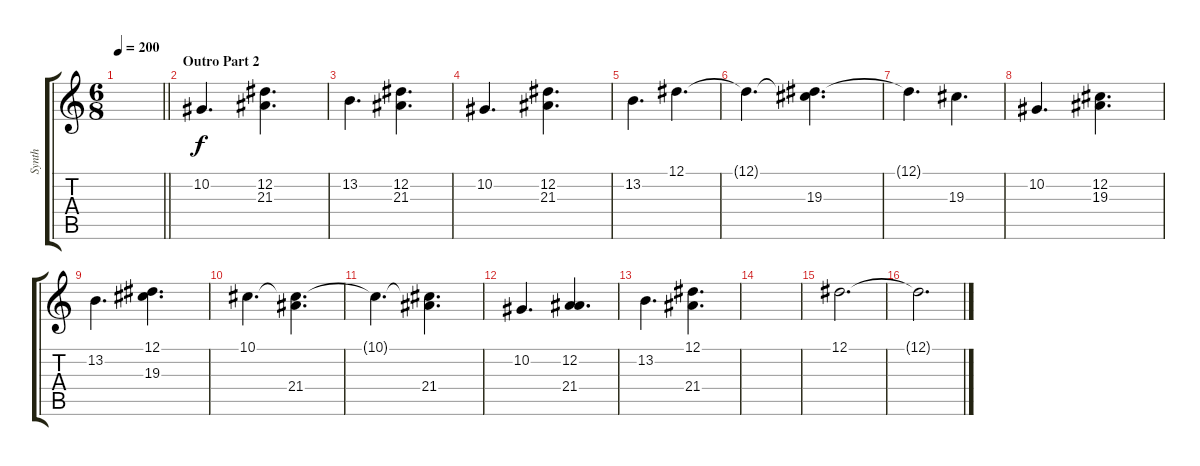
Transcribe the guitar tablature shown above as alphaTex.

\track ("Synth" "Synth") {instrument choiraahs}
\staff {score tabs}
\tuning (Eb4 Bb3 Gb3 Db3 Ab2 Eb2) {hide}
\ts (6 8)
\tempo 200
\clef g2
\barLineRight lightlight
\ks c
|
\section ("" "Outro Part 2")
10.2.4{d} (12.2 21.3).4{d} |
13.2.4{d} (12.2 21.3).4{d} |
10.2.4{d} (12.2 21.3).4{d} |
13.2.4{d} 12.1.4{d} |
12.1{t}.4{d} (12.1{t} 19.3).4{d} |
12.1{t}.4{d} 19.3.4{d} |
10.2.4{d} (12.2 19.3).4{d} |
13.2.4{d} (12.1 19.3).4{d} |
10.1.4{d} (10.1{t} 21.4).4{d} |
10.1{t}.4{d} (10.1{t} 21.4).4{d} |
10.2.4{d} (12.2 21.4).4{d} |
13.2.4{d} (12.1 21.4).4{d} |
|
12.1.2{d} |
12.1{t}.2{d}
